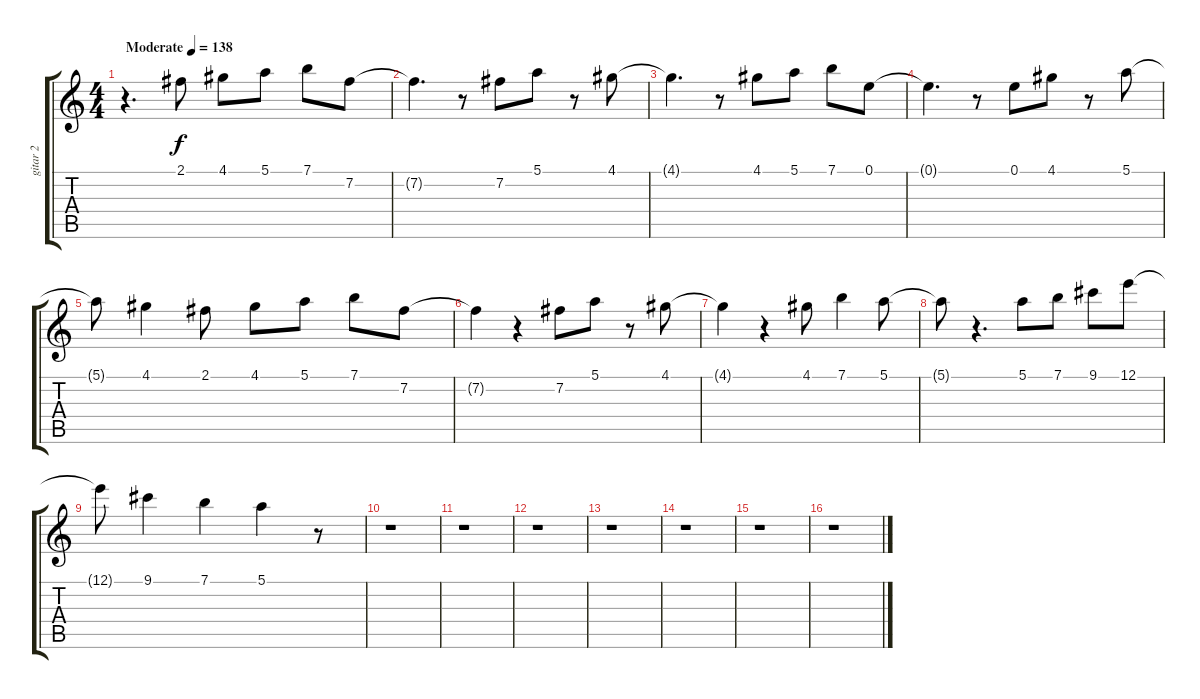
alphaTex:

\track ("gitar 2" "gitar 2") {instrument distortionguitar}
\staff {score tabs}
\tuning (E4 B3 G3 D3 A2 E2) {hide}
\ts (4 4)
\tempo (138 "Moderate")
\clef g2
\ks c
r.4{d dy f instrument distortionguitar} 2.1.8 4.1.8 5.1.8 7.1.8 7.2.8 |
7.2{t}.4{d} r.8 7.2.8 5.1.8 r.8 4.1.8 |
4.1{t}.4{d} r.8 4.1.8 5.1.8 7.1.8 0.1.8 |
0.1{t}.4{d} r.8 0.1.8 4.1.8 r.8 5.1.8 |
5.1{t}.8 4.1.4 2.1.8 4.1.8 5.1.8 7.1.8 7.2.8 |
7.2{t}.4 r.4 7.2.8 5.1.8 r.8 4.1.8 |
4.1{t}.4 r.4 4.1.8 7.1.4 5.1.8 |
5.1{t}.8 r.4{d} 5.1.8 7.1.8 9.1.8 12.1.8 |
12.1{t}.8 9.1.4 7.1.4 5.1.4 r.8 |
r.1 |
r.1 |
r.1 |
r.1 |
r.1 |
r.1 |
r.1
